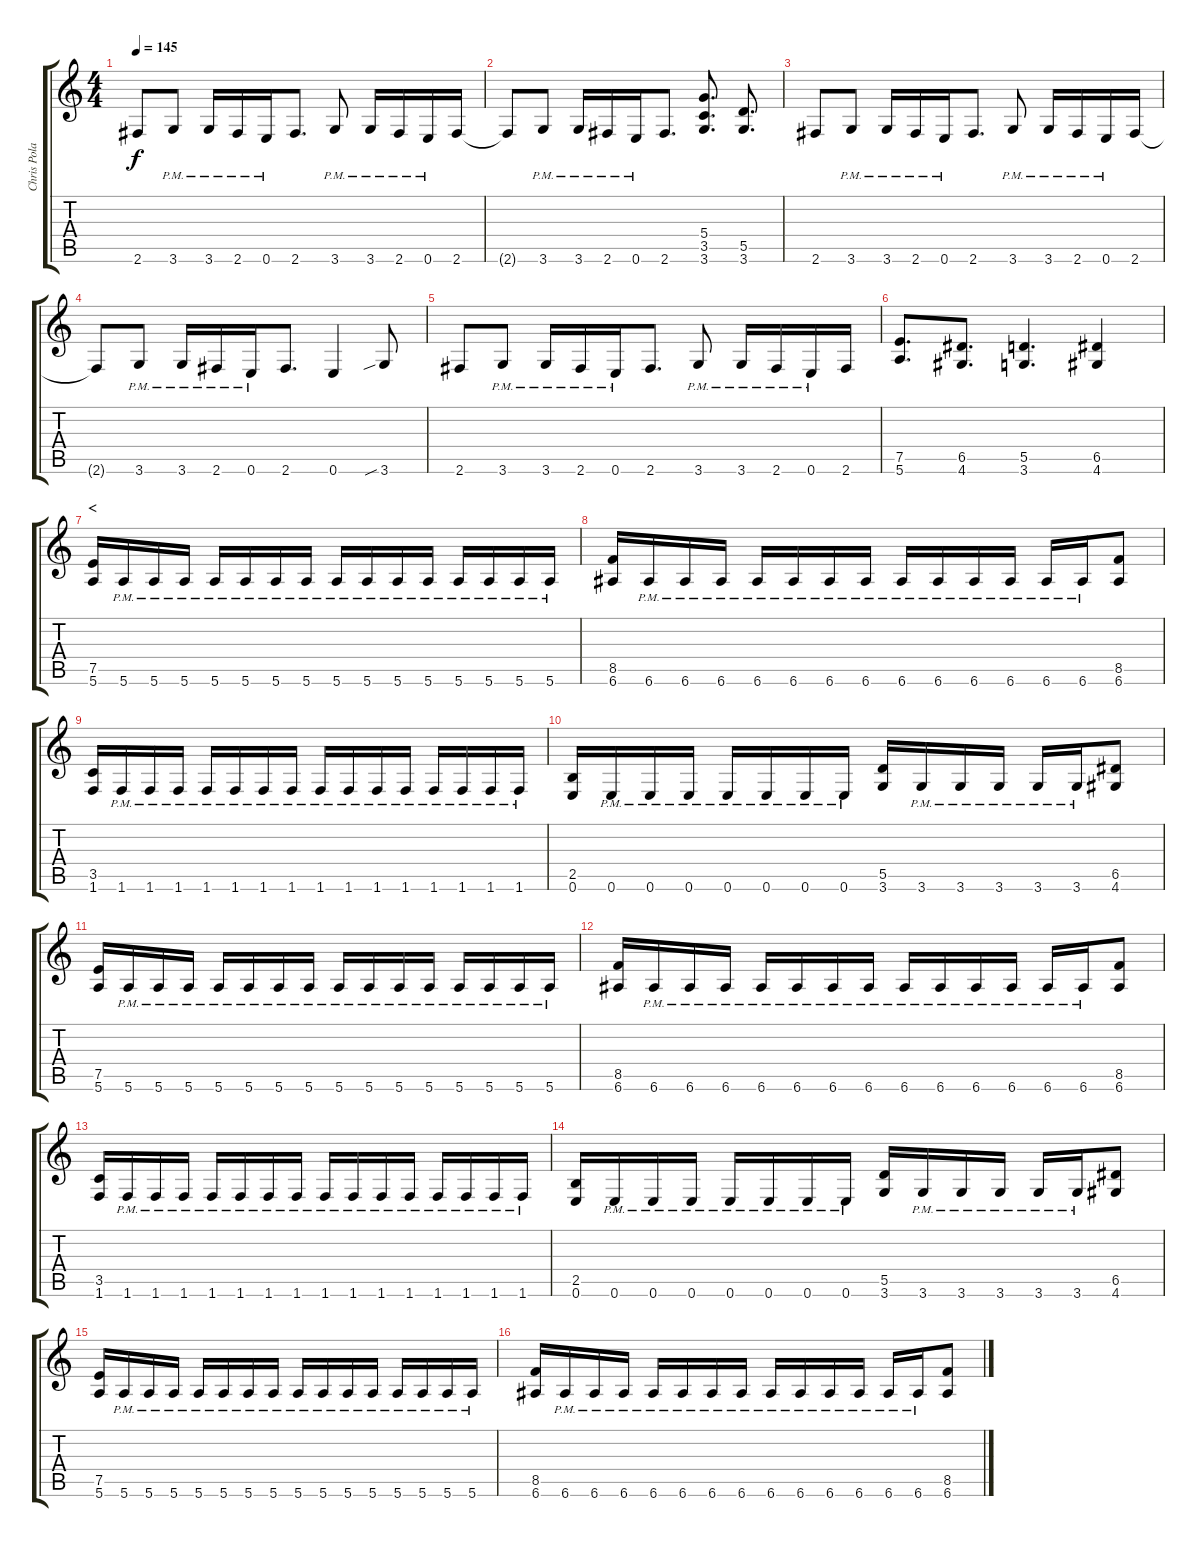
\track ("Chris Poland" "Chris Pola") {instrument distortionguitar}
\staff {score tabs}
\tuning (E4 B3 G3 D3 A2 E2) {hide}
\ts (4 4)
\tempo 145
\clef g2
\ks c
2.6.8{dy f} 3.6{pm}.8 3.6{pm}.16 2.6{pm}.16 0.6{pm}.16 2.6.8{d} 3.6{pm}.8 3.6{pm}.16 2.6{pm}.16 0.6{pm}.16 2.6.16 |
2.6{t}.8 3.6{pm}.8 3.6{pm}.16 2.6{pm}.16 0.6{pm}.16 2.6.8{d} (5.4 3.5 3.6).8{d} (5.5 3.6).8{d} |
2.6.8 3.6{pm}.8 3.6{pm}.16 2.6{pm}.16 0.6{pm}.16 2.6.8{d} 3.6{pm}.8 3.6{pm}.16 2.6{pm}.16 0.6{pm}.16 2.6.16 |
2.6{t}.8 3.6{pm}.8 3.6{pm}.16 2.6{pm}.16 0.6{pm}.16 2.6.8{d} 0.6.4 3.6{sib}.8 |
2.6.8 3.6{pm}.8 3.6{pm}.16 2.6{pm}.16 0.6{pm}.16 2.6.8{d} 3.6{pm}.8 3.6{pm}.16 2.6{pm}.16 0.6{pm}.16 2.6.16 |
(7.5 5.6).8{d} (6.5 4.6).8{d} (5.5 3.6).4{d} (6.5 4.6).4 |
\section ("" "<")
(7.5 5.6).16{balance 8} 5.6{pm}.16 5.6{pm}.16 5.6{pm}.16 5.6{pm}.16 5.6{pm}.16 5.6{pm}.16 5.6{pm}.16 5.6{pm}.16 5.6{pm}.16 5.6{pm}.16 5.6{pm}.16 5.6{pm}.16 5.6{pm}.16 5.6{pm}.16 5.6{pm}.16 |
(8.5 6.6).16 6.6{pm}.16 6.6{pm}.16 6.6{pm}.16 6.6{pm}.16 6.6{pm}.16 6.6{pm}.16 6.6{pm}.16 6.6{pm}.16 6.6{pm}.16 6.6{pm}.16 6.6{pm}.16 6.6{pm}.16 6.6{pm}.16 (8.5 6.6).8 |
(3.5 1.6).16 1.6{pm}.16 1.6{pm}.16 1.6{pm}.16 1.6{pm}.16 1.6{pm}.16 1.6{pm}.16 1.6{pm}.16 1.6{pm}.16 1.6{pm}.16 1.6{pm}.16 1.6{pm}.16 1.6{pm}.16 1.6{pm}.16 1.6{pm}.16 1.6{pm}.16 |
(2.5 0.6).16 0.6{pm}.16 0.6{pm}.16 0.6{pm}.16 0.6{pm}.16 0.6{pm}.16 0.6{pm}.16 0.6{pm}.16 (5.5 3.6).16 3.6{pm}.16 3.6{pm}.16 3.6{pm}.16 3.6{pm}.16 3.6{pm}.16 (6.5 4.6).8 |
(7.5 5.6).16 5.6{pm}.16 5.6{pm}.16 5.6{pm}.16 5.6{pm}.16 5.6{pm}.16 5.6{pm}.16 5.6{pm}.16 5.6{pm}.16 5.6{pm}.16 5.6{pm}.16 5.6{pm}.16 5.6{pm}.16 5.6{pm}.16 5.6{pm}.16 5.6{pm}.16 |
(8.5 6.6).16 6.6{pm}.16 6.6{pm}.16 6.6{pm}.16 6.6{pm}.16 6.6{pm}.16 6.6{pm}.16 6.6{pm}.16 6.6{pm}.16 6.6{pm}.16 6.6{pm}.16 6.6{pm}.16 6.6{pm}.16 6.6{pm}.16 (8.5 6.6).8 |
(3.5 1.6).16 1.6{pm}.16 1.6{pm}.16 1.6{pm}.16 1.6{pm}.16 1.6{pm}.16 1.6{pm}.16 1.6{pm}.16 1.6{pm}.16 1.6{pm}.16 1.6{pm}.16 1.6{pm}.16 1.6{pm}.16 1.6{pm}.16 1.6{pm}.16 1.6{pm}.16 |
(2.5 0.6).16 0.6{pm}.16 0.6{pm}.16 0.6{pm}.16 0.6{pm}.16 0.6{pm}.16 0.6{pm}.16 0.6{pm}.16 (5.5 3.6).16 3.6{pm}.16 3.6{pm}.16 3.6{pm}.16 3.6{pm}.16 3.6{pm}.16 (6.5 4.6).8 |
(7.5 5.6).16 5.6{pm}.16 5.6{pm}.16 5.6{pm}.16 5.6{pm}.16 5.6{pm}.16 5.6{pm}.16 5.6{pm}.16 5.6{pm}.16 5.6{pm}.16 5.6{pm}.16 5.6{pm}.16 5.6{pm}.16 5.6{pm}.16 5.6{pm}.16 5.6{pm}.16 |
(8.5 6.6).16 6.6{pm}.16 6.6{pm}.16 6.6{pm}.16 6.6{pm}.16 6.6{pm}.16 6.6{pm}.16 6.6{pm}.16 6.6{pm}.16 6.6{pm}.16 6.6{pm}.16 6.6{pm}.16 6.6{pm}.16 6.6{pm}.16 (8.5 6.6).8
